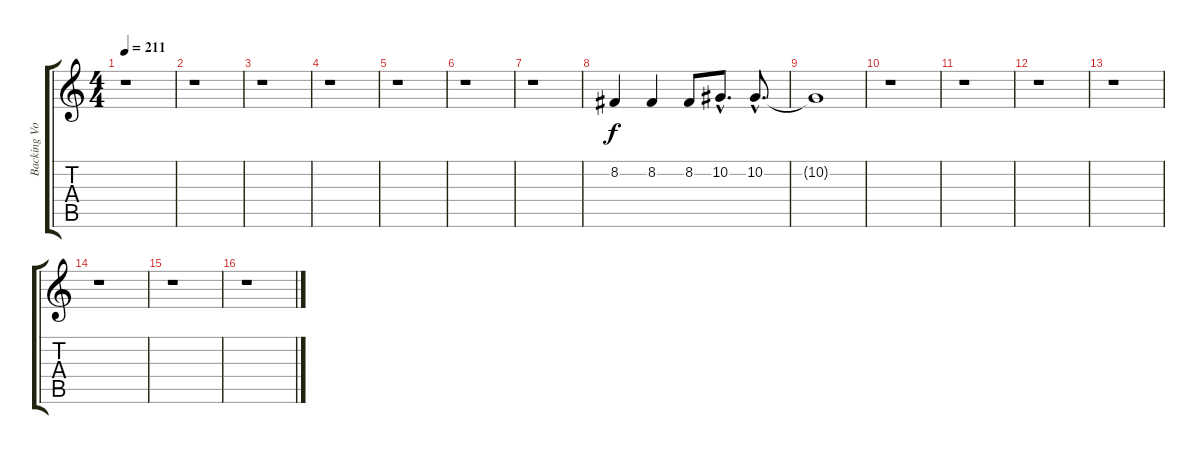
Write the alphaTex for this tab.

\track ("Backing Vocals" "Backing Vo") {instrument lead2sawtooth}
\staff {score tabs}
\tuning (Eb4 Bb3 Gb3 Db3 Ab2 Eb2) {hide}
\ts (4 4)
\tempo 211
\clef g2
\ks c
r.1{dy f} |
r.1 |
r.1 |
r.1 |
r.1 |
r.1 |
r.1 |
8.2.4 8.2.4 8.2.8 10.2{hac}.8{d} 10.2{hac}.8{d} |
10.2{t}.1 |
r.1 |
r.1 |
r.1 |
r.1 |
r.1 |
r.1 |
r.1
